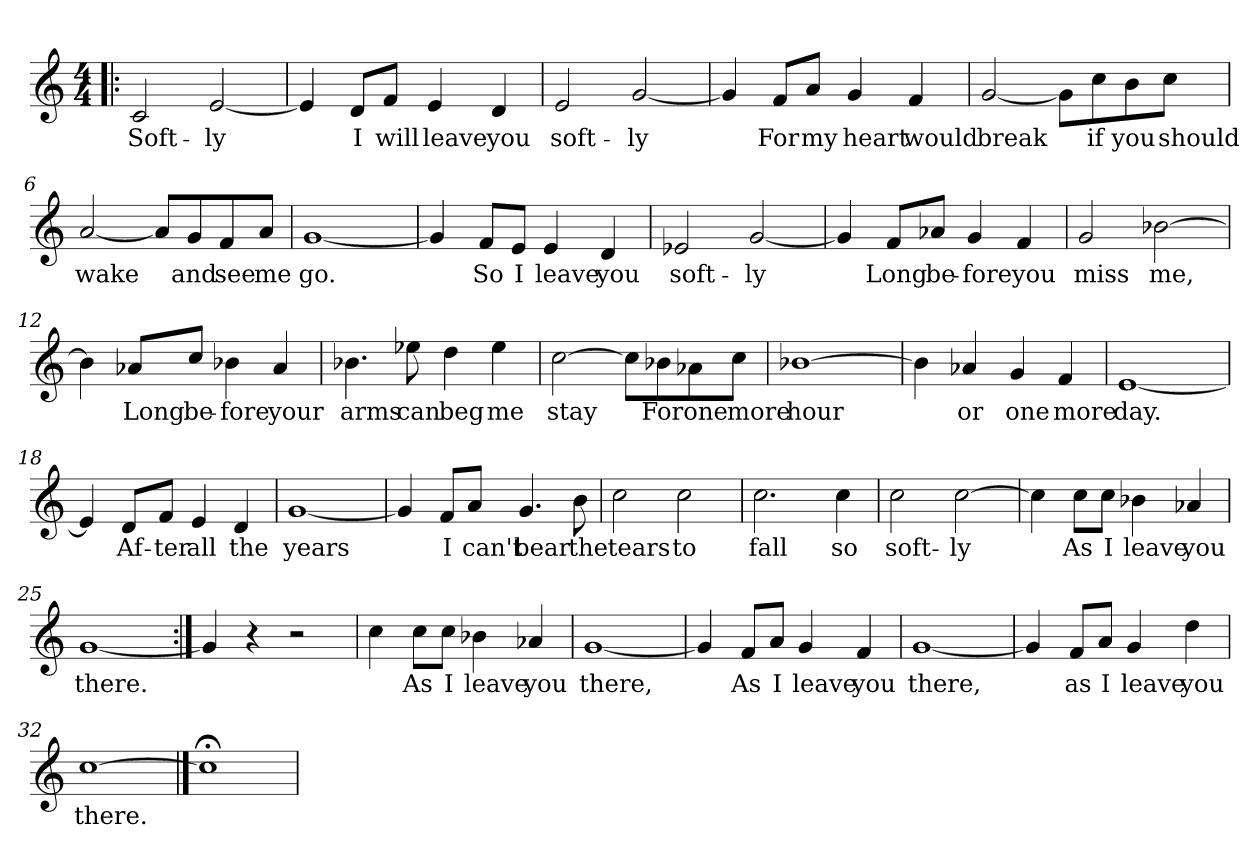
**kern	**text
*part1	*part1
*staff1	*staff1
*clefG2	*
*k[]	*
*C:	*
*M4/4	*
=1!|:	=1!|:
2c/	Soft-
[2e/	-ly
=2	=2
4e/]	.
8d/L	I
8f/J	will
4e/	leave
4d/	you
=3	=3
2e/	soft-
[2g/	-ly
=4	=4
4g/]	.
8f/L	For
8a/J	my
4g/	heart
4f/	would
!!LO:LB:g=z
=5	=5
[2g/	break
8g\L]	.
8cc\	if
8b\	you
8cc\J	should
=6	=6
[2a/	wake
8a/L]	.
8g/	and
8f/	see
8a/J	me
=7	=7
[1g	go.
=8	=8
4g/]	.
8f/L	So
8e/J	I
4e/	leave
4d/	you
!!LO:LB:g=z
=9	=9
2e-X/	soft-
[2g/	-ly
=10	=10
4g/]	.
8f/L	Long
8a-X/J	be-
4g/	-fore
4f/	you
=11	=11
2g/	miss
[2b-X\	me,
=12	=12
4b-\]	.
8a-X/L	Long
8cc/J	be-
4b-\	-fore
4a-/	your
!!LO:LB:g=z
=13	=13
4.b-X\	arms
8ee-X\	can
4dd\	beg
4ee-\	me
=14	=14
[2cc\	stay
8cc\L]	.
8b-X\	For
8a-X\	one
8cc\J	more
=15	=15
[1b-X	hour
=16	=16
4b-\]	.
4a-X/	or
4g/	one
4f/	more
!!LO:LB:g=z
=17	=17
[1e	day.
=18	=18
4e/]	.
8d/L	Af-
8f/J	-ter
4e/	all
4d/	the
=19	=19
[1g	years
=20	=20
4g/]	.
8f/L	I
8a/J	can't
4.g/	bear
8b\	the
=21	=21
2cc\	tears
2cc\	to
=22	=22
2.cc\	fall
4cc\	so
!!LO:LB:g=z
=23	=23
2cc\	soft-
[2cc\	-ly
=24	=24
4cc\]	.
8cc\L	As
8cc\J	I
4b-X\	leave
4a-X/	you
=25	=25
[1g	there.
=26:|!	=26:|!
4g/]	.
4r	.
2r	.
=27	=27
4cc\	.
8cc\L	As
8cc\J	I
4b-X\	leave
4a-X/	you
=28	=28
[1g	there,
!!LO:LB:g=z
=29	=29
4g/]	.
8f/L	As
8a/J	I
4g/	leave
4f/	you
=30	=30
[1g	there,
=31	=31
4g/]	.
8f/L	as
8a/J	I
4g/	leave
4dd\	you
=32	=32
[1cc	there.
==33	==33
1cc;<]	.
=	=
*-	*-
